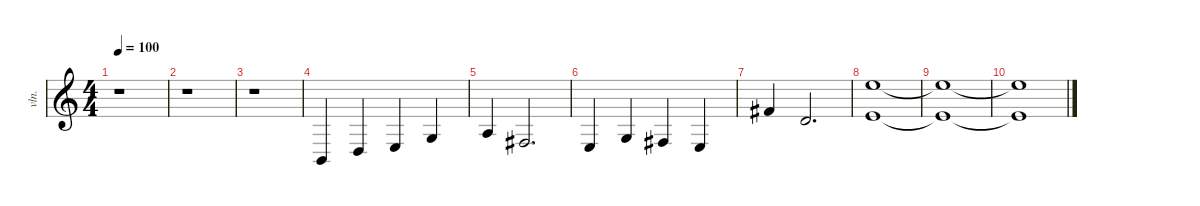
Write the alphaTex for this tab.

\defaultSystemsLayout 4
\hideDynamics
\bracketExtendMode nobrackets
\otherSystemsTrackNameOrientation horizontal
\track ("Strings 2" "vln.") {instrument stringensemble1}
\staff {score}
\tuning (E4 B3 G3 D3 A2 E2)
\ts (4 4)
\tempo 100
\clef g2
\ks c
r.1{dy f beam Down} |
r.1{beam Down} |
r.1{beam Down} |
2.5.4{beam Up} 0.4.4{beam Up} 2.4.4{beam Up} 0.3.4{beam Up} |
2.3.4{beam Up} 4.4{acc #}.2{d beam Up} |
2.4.4{beam Up} 0.3.4{beam Up} 4.4{acc #}.4{beam Up} 2.4.4{beam Up} |
11.3{acc #}.4{dy mp beam Up} 12.4.2{d beam Up} |
(17.2 14.4).1{beam Up} |
(17.2{t} 14.4{t}).1{dy f beam Up} |
(17.2{t} 14.4{t}).1{dy mp beam Up}
